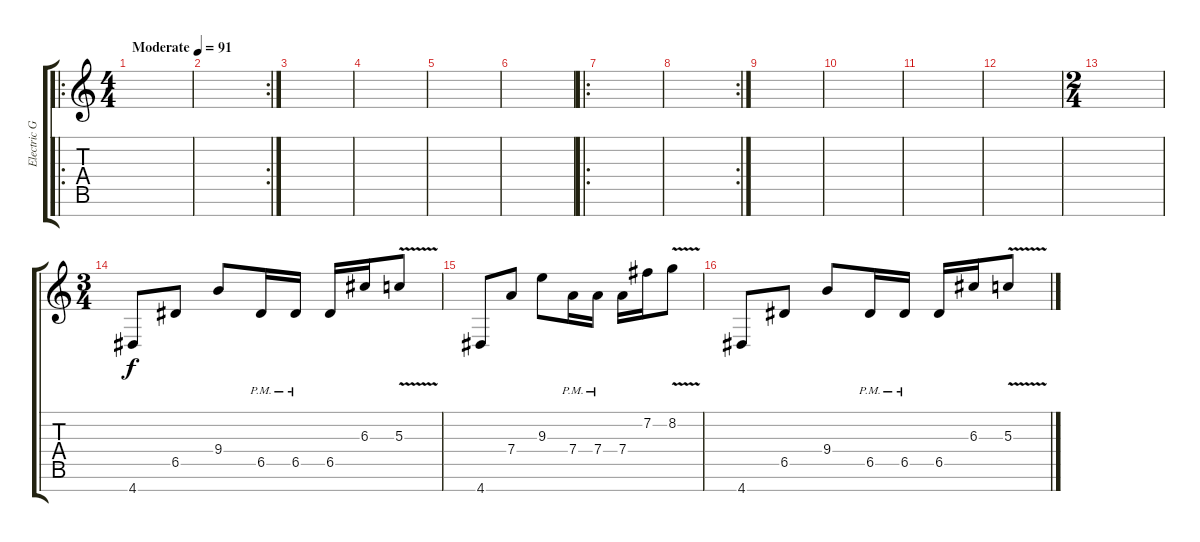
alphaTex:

\track ("Electric Guitar 2" "Electric G") {instrument distortionguitar}
\staff {score tabs}
\tuning (E4 B3 G3 D3 A2 E2 B1) {hide}
\ro
\ts (4 4)
\tempo (91 "Moderate")
\clef g2
\ks c
|
\rc 2
|
|
|
|
|
\ro
|
\rc 2
|
|
|
|
|
\ts (2 4)
|
\ts (3 4)
4.7.8 6.5.8 9.4.8 6.5{pm}.16 6.5{pm}.16 6.5.16 6.3.16 5.3{v}.8 |
4.7.8 7.4.8 9.3.8 7.4{pm}.16 7.4{pm}.16 7.4.16 7.2.16 8.2{v}.8 |
4.7.8 6.5.8 9.4.8 6.5{pm}.16 6.5{pm}.16 6.5.16 6.3.16 5.3{v}.8
